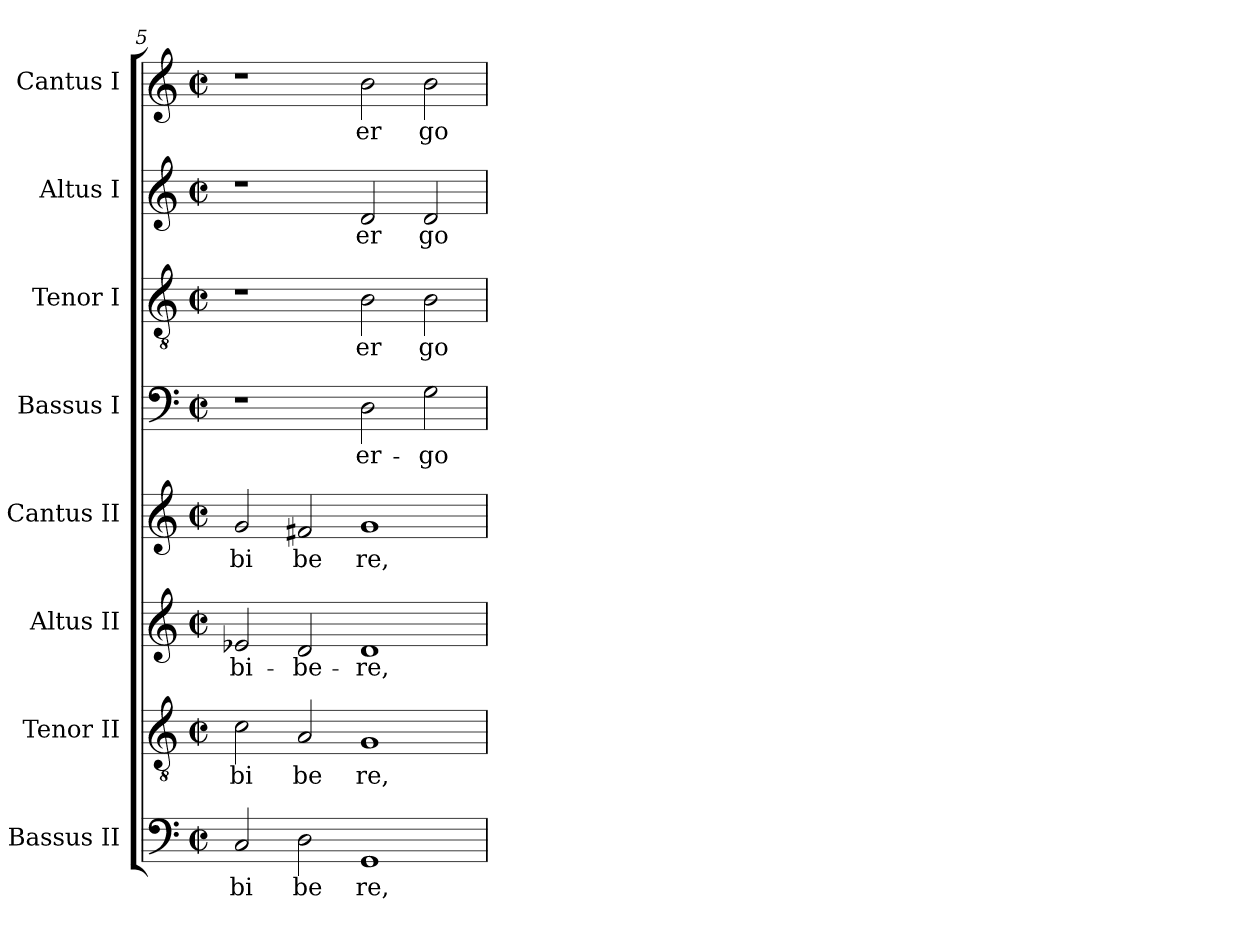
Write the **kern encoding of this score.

**kern	**text	**kern	**text	**kern	**text	**kern	**text	**kern	**text	**kern	**text	**kern	**text	**kern	**text
*part8	*part8	*part7	*part7	*part6	*part6	*part5	*part5	*part4	*part4	*part3	*part3	*part2	*part2	*part1	*part1
*staff8	*staff8	*staff7	*staff7	*staff6	*staff6	*staff5	*staff5	*staff4	*staff4	*staff3	*staff3	*staff2	*staff2	*staff1	*staff1
*I"Bassus II	*	*I"Tenor II	*	*I"Altus II	*	*I"Cantus II	*	*I"Bassus I	*	*I"Tenor I	*	*I"Altus I	*	*I"Cantus I	*
*clefF4	*	*clefGv2	*	*clefG2	*	*clefG2	*	*clefF4	*	*clefGv2	*	*clefG2	*	*clefG2	*
*M2/2	*	*M2/2	*	*M2/2	*	*M2/2	*	*M2/2	*	*M2/2	*	*M2/2	*	*M2/2	*
*met(c|)	*	*met(c|)	*	*met(c|)	*	*met(c|)	*	*met(c|)	*	*met(c|)	*	*met(c|)	*	*met(c|)	*
=5	=5	=5	=5	=5	=5	=5	=5	=5	=5	=5	=5	=5	=5	=5	=5
!	!LO:LY:b:cj	!	!LO:LY:b:cj	!	!LO:LY:b:cj	!	!LO:LY:b:cj	!	!	!	!	!	!	!	!
2C/	bi	2c\	bi	2e-X/	bi-	2g/	bi	1r	.	1r	.	1r	.	1r	.
!	!LO:LY:b:cj	!	!LO:LY:b:cj	!	!LO:LY:b:cj	!	!LO:LY:b:cj	!	!	!	!	!	!	!	!
2D\	be	2A/	be	2d/	-be-	2f#X/	be	.	.	.	.	.	.	.	.
!	!LO:LY:b:cj	!	!LO:LY:b:cj	!	!LO:LY:b:cj	!	!LO:LY:b:cj	!	!LO:LY:b:cj	!	!LO:LY:b:cj	!	!LO:LY:b:cj	!	!LO:LY:b:cj
1GG	re,	1G	re,	1d	-re,	1g	re,	2D\	er-	2B\	er	2d/	er	2b\	er
!	!	!	!	!	!	!	!	!	!LO:LY:b:cj	!	!LO:LY:b:cj	!	!LO:LY:b:cj	!	!LO:LY:b:cj
.	.	.	.	.	.	.	.	2G\	-go	2B\	go	2d/	go	2b\	go
=	=	=	=	=	=	=	=	=	=	=	=	=	=	=	=
*-	*-	*-	*-	*-	*-	*-	*-	*-	*-	*-	*-	*-	*-	*-	*-
